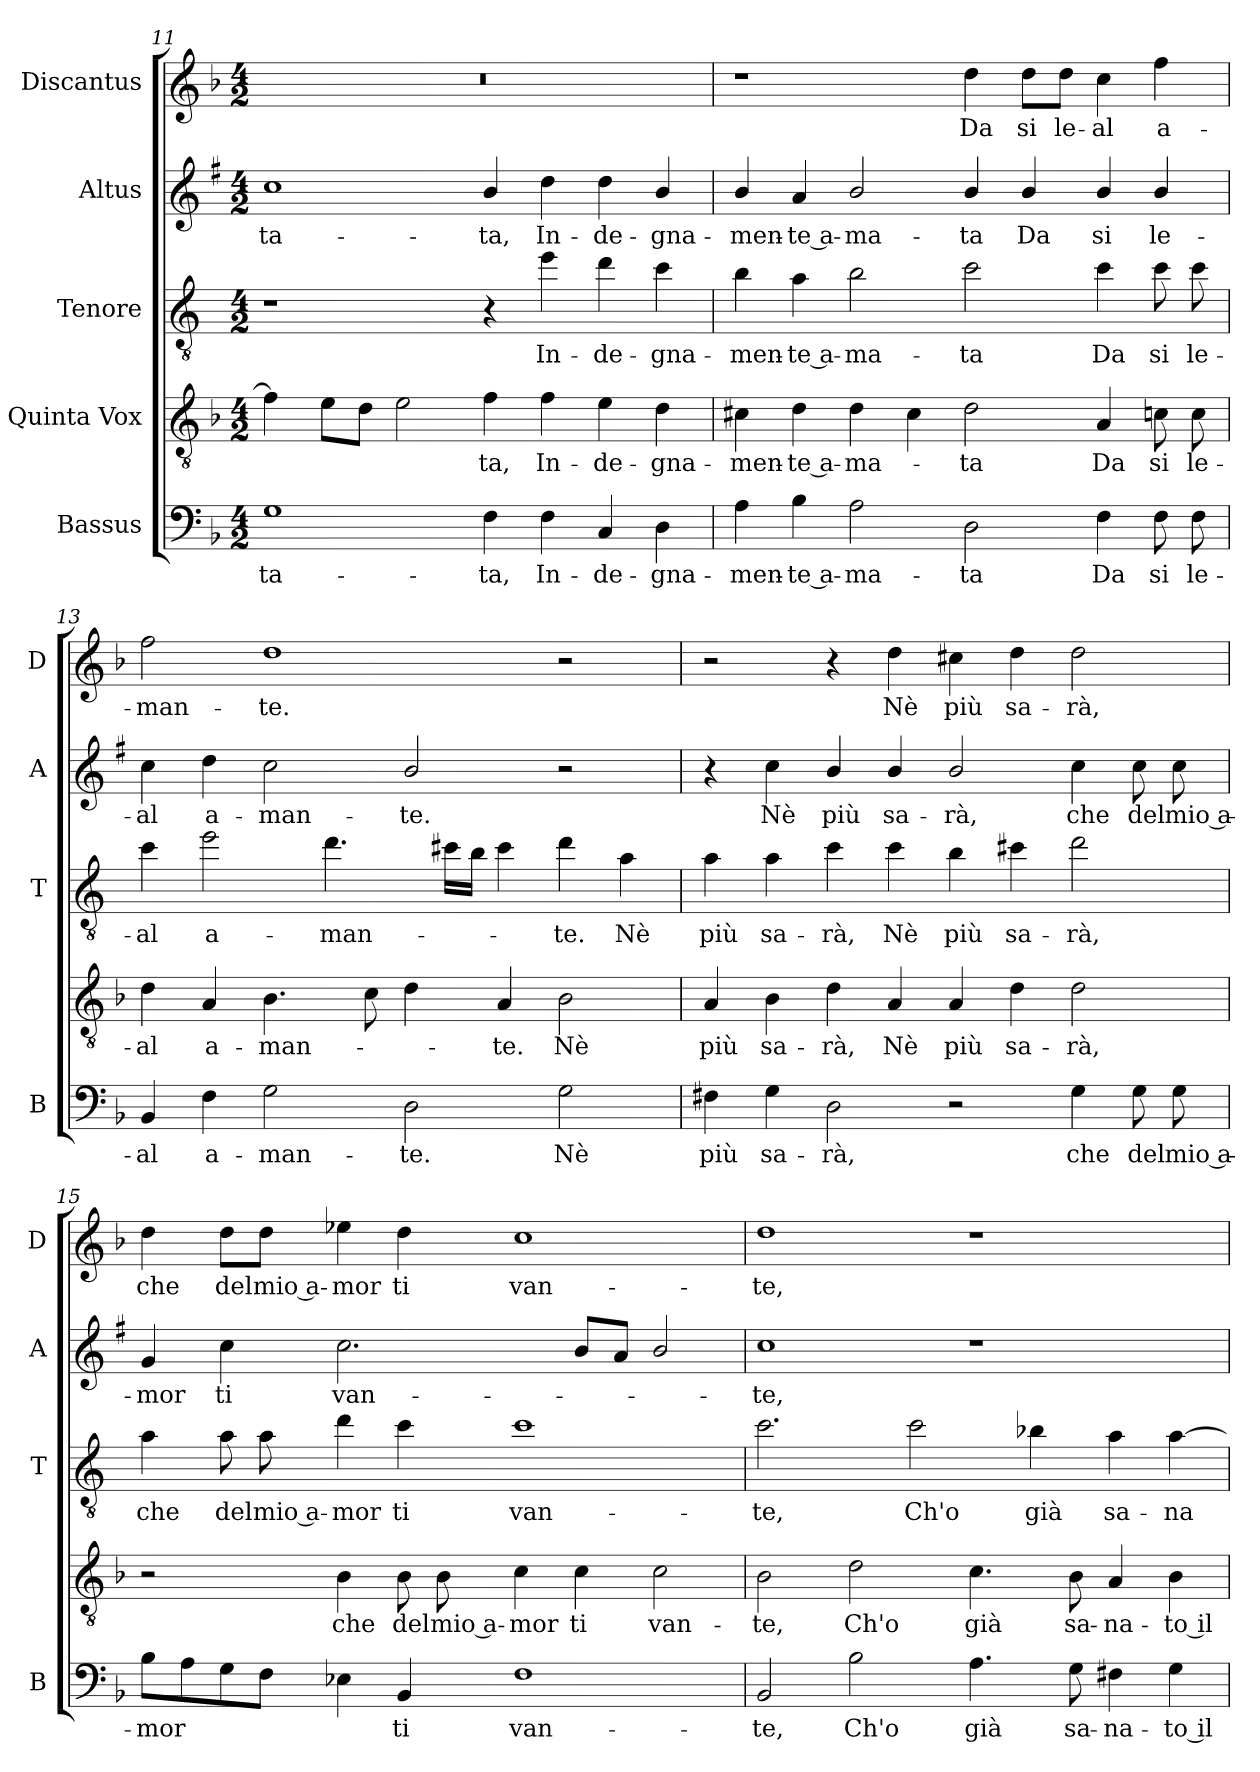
**kern	**text	**kern	**text	**kern	**text	**kern	**text	**kern	**text
*part5	*part5	*part4	*part4	*part3	*part3	*part2	*part2	*part1	*part1
*staff5	*staff5	*staff4	*staff4	*staff3	*staff3	*staff2	*staff2	*staff1	*staff1
*I"Bassus	*	*I"Quinta Vox	*	*I"Tenore	*	*I"Altus	*	*I"Discantus	*
*I'B	*	*	*	*I'T	*	*I'A	*	*I'D	*
*clefF4	*	*clefGv2	*	*clefGv2	*	*clefG2	*	*clefG2	*
*	*	*	*	*ITrd4c7	*	*ITrd1c2	*	*	*
*k[b-]	*	*k[b-]	*	*k[b-]	*	*k[b-]	*	*k[b-]	*
*F:	*	*F:	*	*F:	*	*F:	*	*F:	*
*M4/2	*	*M4/2	*	*M4/2	*	*M4/2	*	*M4/2	*
=11	=11	=11	=11	=11	=11	=11	=11	=11	=11
!	!LO:LY:b	!	!	!	!	!	!LO:LY:b	!	!
1G	-ta-	4f\]	.	1r	.	1b-	-ta-	0r	.
.	.	8e\L	.	.	.	.	.	.	.
.	.	8d\J	.	.	.	.	.	.	.
.	.	2e\	.	.	.	.	.	.	.
!	!LO:LY:b	!	!LO:LY:b	!	!	!	!LO:LY:b	!	!
4F\	-ta,	4f\	-ta,	4r	.	4a/	-ta,	.	.
!	!LO:LY:b	!	!LO:LY:b	!	!LO:LY:b	!	!LO:LY:b	!	!
4F\	In-	4f\	In-	4a\	In-	4cc\	In-	.	.
!	!LO:LY:b	!	!LO:LY:b	!	!LO:LY:b	!	!LO:LY:b	!	!
4C/	-de-	4e\	-de-	4g\	-de-	4cc\	-de-	.	.
!	!LO:LY:b	!	!LO:LY:b	!	!LO:LY:b	!	!LO:LY:b	!	!
4D\	-gna-	4d\	-gna-	4f\	-gna-	4a/	-gna-	.	.
!!LO:PB:g=z
=12	=12	=12	=12	=12	=12	=12	=12	=12	=12
!	!LO:LY:b	!	!LO:LY:b	!	!LO:LY:b	!	!LO:LY:b	!	!
4A\	-men-	4c#X\	-men-	4e\	-men-	4a/	-men-	1r	.
!	!LO:LY:b	!	!LO:LY:b	!	!LO:LY:b	!	!LO:LY:b	!	!
4B-\	-te a-	4d\	-te a-	4d\	-te a-	4g/	-te a-	.	.
!	!LO:LY:b	!	!LO:LY:b	!	!LO:LY:b	!	!LO:LY:b	!	!
2A\	-ma-	4d\	-ma-	2e\	-ma-	2a/	-ma-	.	.
.	.	4c#\	.	.	.	.	.	.	.
!	!LO:LY:b	!	!LO:LY:b	!	!LO:LY:b	!	!LO:LY:b	!	!LO:LY:b
2D\	-ta	2d\	-ta	2f\	-ta	4a/	-ta	4dd\	Da
!	!	!	!	!	!	!	!LO:LY:b	!	!LO:LY:b
.	.	.	.	.	.	4a/	Da	8dd\L	si
!	!	!	!	!	!	!	!	!	!LO:LY:b
.	.	.	.	.	.	.	.	8dd\J	le-
!	!LO:LY:b	!	!LO:LY:b	!	!LO:LY:b	!	!LO:LY:b	!	!LO:LY:b
4F\	Da	4A/	Da	4f\	Da	4a/	si	4cc\	-al
!	!LO:LY:b	!	!LO:LY:b	!	!LO:LY:b	!	!LO:LY:b	!	!LO:LY:b
8F\	si	8cn\	si	8f\	si	4a/	le-	4ff\	a-
!	!LO:LY:b	!	!LO:LY:b	!	!LO:LY:b	!	!	!	!
8F\	le-	8c\	le-	8f\	le-	.	.	.	.
=13	=13	=13	=13	=13	=13	=13	=13	=13	=13
!	!LO:LY:b	!	!LO:LY:b	!	!LO:LY:b	!	!LO:LY:b	!	!LO:LY:b
4BB-/	-al	4d\	-al	4f\	-al	4b-\	-al	2ff\	-man-
!	!LO:LY:b	!	!LO:LY:b	!	!LO:LY:b	!	!LO:LY:b	!	!
4F\	a-	4A/	a-	2a\	a-	4cc\	a-	.	.
!	!LO:LY:b	!	!LO:LY:b	!	!	!	!LO:LY:b	!	!LO:LY:b
2G\	-man-	4.B-\	-man-	.	.	2b-\	-man-	1dd	-te.
!	!	!	!	!	!LO:LY:b	!	!	!	!
.	.	.	.	4.g\	-man-	.	.	.	.
.	.	8c\	.	.	.	.	.	.	.
!	!LO:LY:b	!	!	!	!	!	!LO:LY:b	!	!
2D\	-te.	4d\	.	.	.	2a/	-te.	.	.
.	.	.	.	16f#X\LL	.	.	.	.	.
.	.	.	.	16e\JJ	.	.	.	.	.
!	!	!	!LO:LY:b	!	!	!	!	!	!
.	.	4A/	-te.	4f#\	.	.	.	.	.
!	!LO:LY:b	!	!LO:LY:b	!	!LO:LY:b	!	!	!	!
2G\	Nè	2B-\	Nè	4g\	-te.	2r	.	2r	.
!	!	!	!	!	!LO:LY:b	!	!	!	!
.	.	.	.	4d\	Nè	.	.	.	.
=14	=14	=14	=14	=14	=14	=14	=14	=14	=14
!	!LO:LY:b	!	!LO:LY:b	!	!LO:LY:b	!	!	!	!
4F#X\	più	4A/	più	4d\	più	4r	.	2r	.
!	!LO:LY:b	!	!LO:LY:b	!	!LO:LY:b	!	!LO:LY:b	!	!
4G\	sa-	4B-\	sa-	4d\	sa-	4b-\	Nè	.	.
!	!LO:LY:b	!	!LO:LY:b	!	!LO:LY:b	!	!LO:LY:b	!	!
2D\	-rà,	4d\	-rà,	4f\	-rà,	4a/	più	4r	.
!	!	!	!LO:LY:b	!	!LO:LY:b	!	!LO:LY:b	!	!LO:LY:b
.	.	4A/	Nè	4f\	Nè	4a/	sa-	4dd\	Nè
!	!	!	!LO:LY:b	!	!LO:LY:b	!	!LO:LY:b	!	!LO:LY:b
2r	.	4A/	più	4e\	più	2a/	-rà,	4cc#X\	più
!	!	!	!LO:LY:b	!	!LO:LY:b	!	!	!	!LO:LY:b
.	.	4d\	sa-	4f#X\	sa-	.	.	4dd\	sa-
!	!LO:LY:b	!	!LO:LY:b	!	!LO:LY:b	!	!LO:LY:b	!	!LO:LY:b
4G\	che	2d\	-rà,	2g\	-rà,	4b-\	che	2dd\	-rà,
!	!LO:LY:b	!	!	!	!	!	!LO:LY:b	!	!
8G\	del	.	.	.	.	8b-\	del	.	.
!	!LO:LY:b	!	!	!	!	!	!LO:LY:b	!	!
8G\	mio a-	.	.	.	.	8b-\	mio a-	.	.
!!LO:LB:g=z
=15	=15	=15	=15	=15	=15	=15	=15	=15	=15
!	!LO:LY:b	!	!	!	!LO:LY:b	!	!LO:LY:b	!	!LO:LY:b
8B-\L	-mor	2r	.	4d\	che	4f/	-mor	4dd\	che
8A\	.	.	.	.	.	.	.	.	.
!	!	!	!	!	!LO:LY:b	!	!LO:LY:b	!	!LO:LY:b
8G\	.	.	.	8d\	del	4b-\	ti	8dd\L	del
!	!	!	!	!	!LO:LY:b	!	!	!	!LO:LY:b
8F\J	.	.	.	8d\	mio a-	.	.	8dd\J	mio a-
!	!	!	!LO:LY:b	!	!LO:LY:b	!	!LO:LY:b	!	!LO:LY:b
4E-X\	.	4B-\	che	4g\	-mor	2.b-\	van-	4ee-X\	-mor
!	!LO:LY:b	!	!LO:LY:b	!	!LO:LY:b	!	!	!	!LO:LY:b
4BB-/	ti	8B-\	del	4f\	ti	.	.	4dd\	ti
!	!	!	!LO:LY:b	!	!	!	!	!	!
.	.	8B-\	mio a-	.	.	.	.	.	.
!	!LO:LY:b	!	!LO:LY:b	!	!LO:LY:b	!	!	!	!LO:LY:b
1F	van-	4c\	-mor	1f	van-	.	.	1cc	van-
!	!	!	!LO:LY:b	!	!	!	!	!	!
.	.	4c\	ti	.	.	8a/L	.	.	.
.	.	.	.	.	.	8g/J	.	.	.
!	!	!	!LO:LY:b	!	!	!	!	!	!
.	.	2c\	van-	.	.	2a/	.	.	.
=16	=16	=16	=16	=16	=16	=16	=16	=16	=16
!	!LO:LY:b	!	!LO:LY:b	!	!LO:LY:b	!	!LO:LY:b	!	!LO:LY:b
2BB-/	-te,	2B-\	-te,	2.f\	-te,	1b-	-te,	1dd	-te,
!	!LO:LY:b	!	!LO:LY:b	!	!	!	!	!	!
2B-\	Ch'o	2d\	Ch'o	.	.	.	.	.	.
!	!	!	!	!	!LO:LY:b	!	!	!	!
.	.	.	.	2f\	Ch'o	.	.	.	.
!	!LO:LY:b	!	!LO:LY:b	!	!	!	!	!	!
4.A\	già	4.c\	già	.	.	1r	.	1r	.
!	!	!	!	!	!LO:LY:b	!	!	!	!
.	.	.	.	4e-X\	già	.	.	.	.
!	!LO:LY:b	!	!LO:LY:b	!	!	!	!	!	!
8G\	sa-	8B-\	sa-	.	.	.	.	.	.
!	!LO:LY:b	!	!LO:LY:b	!	!LO:LY:b	!	!	!	!
4F#X\	-na-	4A/	-na-	4d\	sa-	.	.	.	.
!	!LO:LY:b	!	!LO:LY:b	!	!LO:LY:b	!	!	!	!
4G\	-to il	4B-\	-to il	[4d\	-na-	.	.	.	.
=	=	=	=	=	=	=	=	=	=
*-	*-	*-	*-	*-	*-	*-	*-	*-	*-
